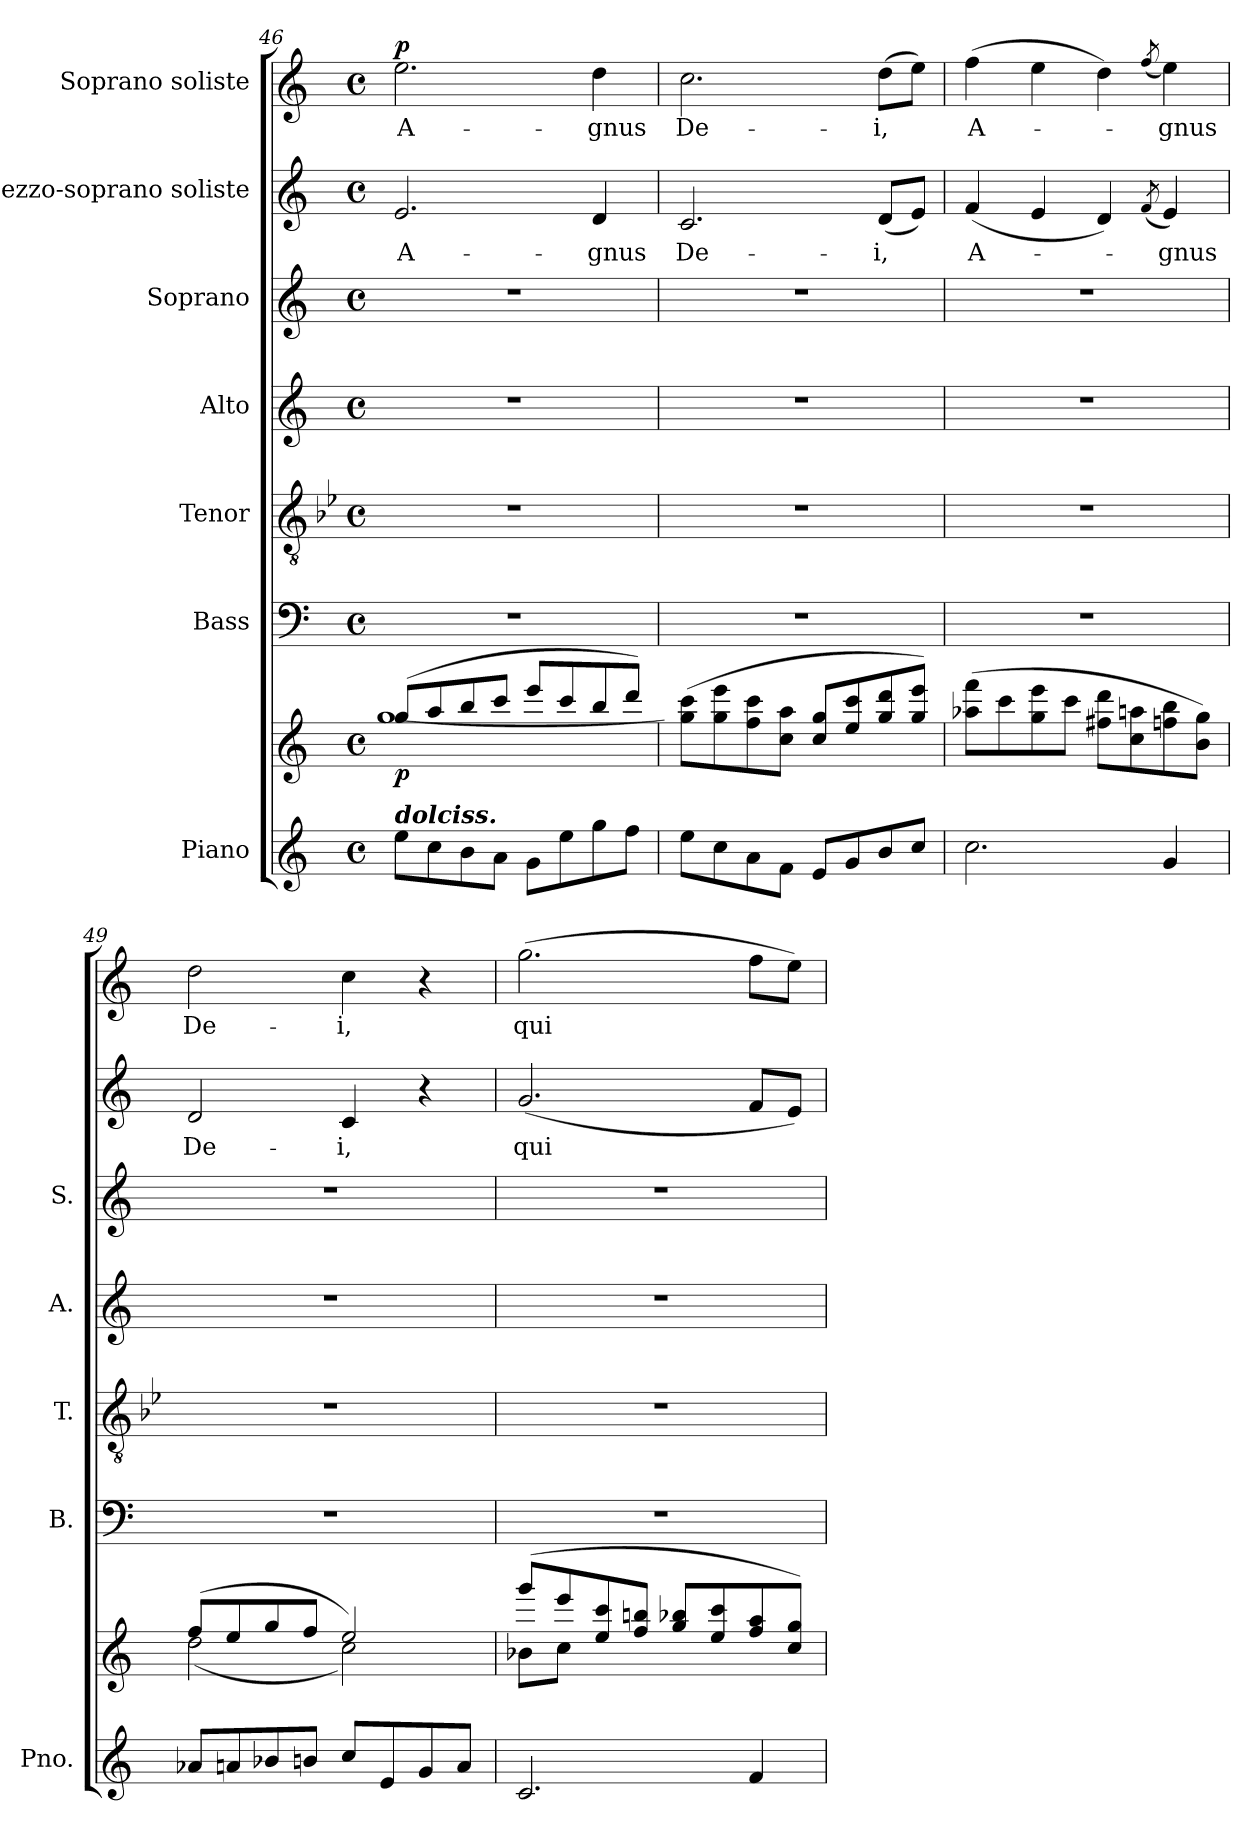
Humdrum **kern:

**kern	**kern	**dynam	**kern	**kern	**kern	**kern	**kern	**text	**kern	**text	**dynam
*part7	*part7	*part7	*part6	*part5	*part4	*part3	*part2	*part2	*part1	*part1	*part1
*staff8	*staff7	*staff7/8	*staff6	*staff5	*staff4	*staff3	*staff2	*staff2	*staff1	*staff1	*staff1
*I"Piano	*	*	*I"Bass	*I"Tenor	*I"Alto	*I"Soprano	*I"Mezzo-soprano soliste	*	*I"Soprano soliste	*	*
*I'Pno.	*	*	*I'B.	*I'T.	*I'A.	*I'S.	*	*	*	*	*
!!LO:LB:g=z
*clefG2	*clefG2	*	*clefF4	*clefGv2	*clefG2	*clefG2	*clefG2	*	*clefG2	*	*
*	*	*	*	*ITrd8c14	*	*	*	*	*	*	*
*k[]	*k[]	*	*k[]	*k[b-e-]	*k[]	*k[]	*k[]	*	*k[]	*	*
*M4/4	*M4/4	*	*M4/4	*M4/4	*M4/4	*M4/4	*M4/4	*	*M4/4	*	*
*met(c)	*met(c)	*	*met(c)	*met(c)	*met(c)	*met(c)	*met(c)	*	*met(c)	*	*
=46	=46	=46	=46	=46	=46	=46	=46	=46	=46	=46	=46
*	*^	*	*	*	*	*	*	*	*	*	*
!LO:TX:a:Bi:t=dolciss.	!	!	!	!	!	!	!	!	!	!	!	!
!	!	!	!LO:DY:b	!	!	!	!	!	!	!	!	!LO:DY:a
8ee\L	(8gg/L	[1gg	p	1r	1r	1r	1r	2.e/	A-	2.ee\	A-	p
8cc\	8aa/	.	.	.	.	.	.	.	.	.	.	.
8b\	8bb/	.	.	.	.	.	.	.	.	.	.	.
8a\J	8ccc/J	.	.	.	.	.	.	.	.	.	.	.
8g\L	8eee/L	.	.	.	.	.	.	.	.	.	.	.
8ee\	8ccc/	.	.	.	.	.	.	.	.	.	.	.
8gg\	8bb/	.	.	.	.	.	.	4d/	-gnus	4dd\	-gnus	.
8ff\J	8ddd/J)	.	.	.	.	.	.	.	.	.	.	.
=47	=47	=47	=47	=47	=47	=47	=47	=47	=47	=47	=47	=47
8ee\L	(>8gg\ 8ccc\L	4gg/yy]	.	1r	1r	1r	1r	2.c/	De-	2.cc\	De-	.
8cc\	8gg\ 8eee\	.	.	.	.	.	.	.	.	.	.	.
8a\	8ff\ 8ccc\	2.ryy	.	.	.	.	.	.	.	.	.	.
8f\J	8cc\ 8aa\J	.	.	.	.	.	.	.	.	.	.	.
8e/L	8cc/ 8gg/L	.	.	.	.	.	.	.	.	.	.	.
8g/	8ee/ 8ccc/	.	.	.	.	.	.	.	.	.	.	.
8b/	8gg/ 8ddd/	.	.	.	.	.	.	(8d/L	-i,	(8dd\L	-i,	.
8cc/J	8gg/ 8eee/J)	.	.	.	.	.	.	8e/J)	.	8ee\J)	.	.
*	*v	*v	*	*	*	*	*	*	*	*	*	*
=48	=48	=48	=48	=48	=48	=48	=48	=48	=48	=48	=48
2.cc\	(>8aa-X\ 8fff\L	.	1r	1r	1r	1r	(>4f/	A-	(4ff\	A-	.
.	8ccc\	.	.	.	.	.	.	.	.	.	.
.	8gg\ 8eee\	.	.	.	.	.	4e/	.	4ee\	.	.
.	8ccc\J	.	.	.	.	.	.	.	.	.	.
.	8ff#X\ 8ddd\L	.	.	.	.	.	4d/)	.	4dd\)	.	.
.	8cc\ 8aan\	.	.	.	.	.	.	.	.	.	.
.	.	.	.	.	.	.	(8qf/	.	(8qff/	.	.
4g/	8ffn\ 8bb\	.	.	.	.	.	4e/)	-gnus	4ee\)	-gnus	.
.	8b\ 8gg\J)	.	.	.	.	.	.	.	.	.	.
=49	=49	=49	=49	=49	=49	=49	=49	=49	=49	=49	=49
*	*^	*	*	*	*	*	*	*	*	*	*
8a-X/L	(8ff/L	(2dd\	.	1r	1r	1r	1r	2d/	De-	2dd\	De-	.
8an/	8ee/	.	.	.	.	.	.	.	.	.	.	.
8b-X/	8gg/	.	.	.	.	.	.	.	.	.	.	.
8bn/J	8ff/J	.	.	.	.	.	.	.	.	.	.	.
8cc/L	2ee/)	2cc\)	.	.	.	.	.	4c/	-i,	4cc\	-i,	.
8e/	.	.	.	.	.	.	.	.	.	.	.	.
8g/	.	.	.	.	.	.	.	4r	.	4r	.	.
8a/J	.	.	.	.	.	.	.	.	.	.	.	.
=50	=50	=50	=50	=50	=50	=50	=50	=50	=50	=50	=50	=50
2.c/	(8ggg/L	8b-X\L	.	1r	1r	1r	1r	(2.g/	qui	(2.gg\	qui	.
.	8eee/	8cc\J	.	.	.	.	.	.	.	.	.	.
.	8ee/ 8ccc/	2.ryy	.	.	.	.	.	.	.	.	.	.
.	8ff/ 8bbn/J	.	.	.	.	.	.	.	.	.	.	.
.	8gg/ 8bb-X/L	.	.	.	.	.	.	.	.	.	.	.
.	8ee/ 8ccc/	.	.	.	.	.	.	.	.	.	.	.
4f/	8ff/ 8aa/	.	.	.	.	.	.	8f/L	.	8ff\L	.	.
.	8cc/ 8gg/J)	.	.	.	.	.	.	8e/J)	.	8ee\J)	.	.
*	*v	*v	*	*	*	*	*	*	*	*	*	*
=	=	=	=	=	=	=	=	=	=	=	=
*-	*-	*-	*-	*-	*-	*-	*-	*-	*-	*-	*-
